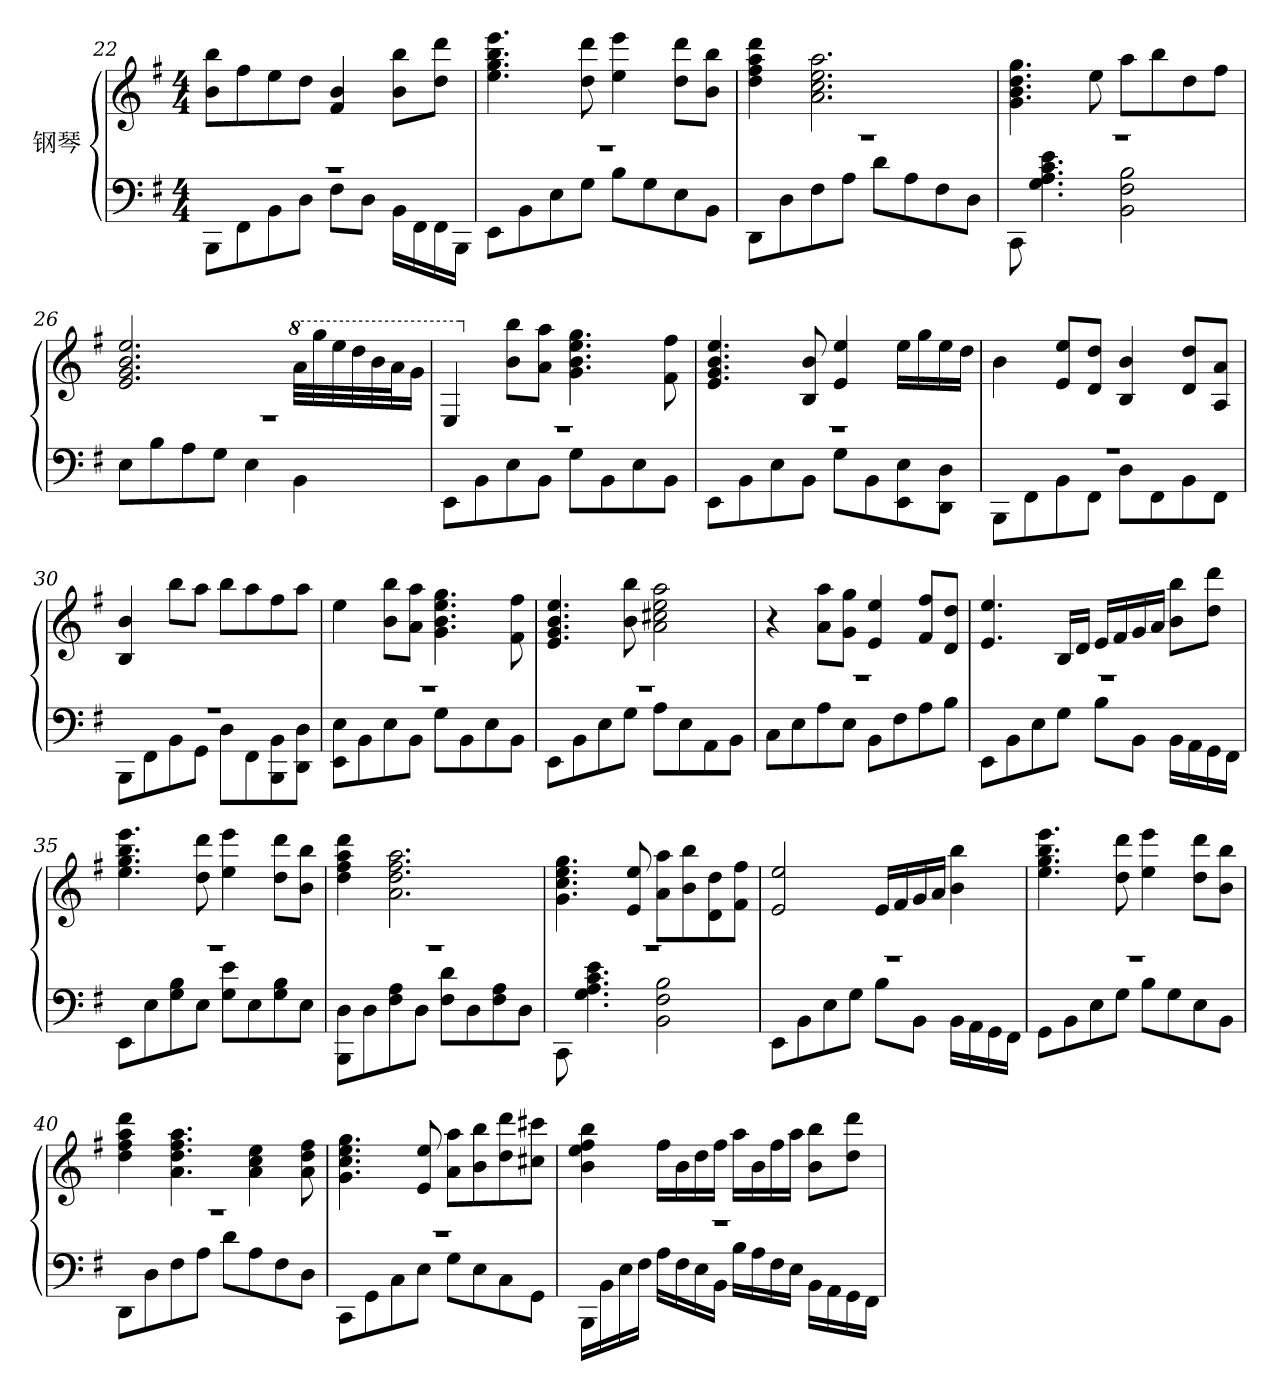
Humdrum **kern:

**kern	**kern
*part1	*part1
*staff2	*staff1
*I"钢琴	*
*clefF4	*clefG2
*k[f#]	*k[f#]
*M4/4	*M4/4
=22	=22
*^	*
1r	8BBB\L	8b\ 8bb\L
.	8FF#\	8ff#\
.	8BB\	8ee\
.	8D\J	8dd\J
.	8F#\L	4f#/ 4b/
.	8D\J	.
.	16BB\LL	8b\ 8bb\L
.	16FF#\	.
.	16FF#\	8dd\ 8ddd\J
.	16BBB\JJ	.
!!LO:LB:g=z
=23	=23	=23
1r	8EE\L	4.ee\ 4.gg\ 4.bb\ 4.eee\
.	8BB\	.
.	8E\	.
.	8G\J	8dd\ 8ddd\
.	8B\L	4ee\ 4eee\
.	8G\	.
.	8E\	8dd\ 8ddd\L
.	8BB\J	8b\ 8bb\J
=24	=24	=24
1r	8DD\L	4dd\ 4ff#\ 4aa\ 4ddd\
.	8D\	.
.	8F#\	2.a\ 2.cc\ 2.ee\ 2.aa\
.	8A\J	.
.	8d\L	.
.	8A\	.
.	8F#\	.
.	8D\J	.
=25	=25	=25
1r	8CC\	4.g\ 4.b\ 4.dd\ 4.gg\
.	4.G\ 4.A\ 4.c\ 4.e\	.
.	.	8ee\
.	2BB\ 2F#\ 2B\	8aa\L
.	.	8bb\
.	.	8dd\
.	.	8ff#\J
=26	=26	=26
1r	8E\L	2.e/ 2.g/ 2.b/ 2.ee/
.	8B\	.
.	8A\	.
.	8G\J	.
.	4E\	.
*	*	*8va
.	4BB\	32aa\LLL
.	.	32ggg\
.	.	32eee\
.	.	32ddd\
.	.	32bb\
.	.	32aa\J
.	.	16gg\JJ
!!LO:LB:g=z
=27	=27	=27
1r	8EE\L	4e/
.	8BB\	.
*	*	*X8va
.	8E\	8b\ 8bb\L
.	8BB\J	8a\ 8aa\J
.	8G\L	4.g\ 4.b\ 4.ee\ 4.gg\
.	8BB\	.
.	8E\	.
.	8BB\J	8f#\ 8ff#\
=28	=28	=28
1r	8EE\L	4.e/ 4.g/ 4.b/ 4.ee/
.	8BB\	.
.	8E\	.
.	8BB\J	8B/ 8b/
.	8G\L	4e/ 4ee/
.	8BB\	.
.	8EE\ 8E\	16ee\LL
.	.	16gg\
.	8DD\ 8D\J	16ee\
.	.	16dd\JJ
=29	=29	=29
1r	8BBB\L	4b\
.	8FF#\	.
.	8BB\	8e/ 8ee/L
.	8FF#\J	8d/ 8dd/J
.	8D\L	4B/ 4b/
.	8FF#\	.
.	8BB\	8d/ 8dd/L
.	8FF#\J	8A/ 8a/J
=30	=30	=30
1r	8BBB\L	4B/ 4b/
.	8FF#\	.
.	8BB\	8bb\L
.	8GG\J	8aa\J
.	8D\L	8bb\L
.	8FF#\	8aa\
.	8BBB\ 8BB\	8ff#\
.	8DD\ 8D\J	8aa\J
!!LO:LB:g=z
=31	=31	=31
1r	8EE\ 8E\L	4ee\
.	8BB\	.
.	8E\	8b\ 8bb\L
.	8BB\J	8a\ 8aa\J
.	8G\L	4.g\ 4.b\ 4.ee\ 4.gg\
.	8BB\	.
.	8E\	.
.	8BB\J	8f#\ 8ff#\
=32	=32	=32
1r	8EE\L	4.e/ 4.g/ 4.b/ 4.ee/
.	8BB\	.
.	8E\	.
.	8G\J	8b\ 8bb\
.	8A\L	2a\ 2cc#X\ 2ee\ 2aa\
.	8E\	.
.	8AA\	.
.	8BB\J	.
=33	=33	=33
1r	8C\L	4r
.	8E\	.
.	8A\	8a\ 8aa\L
.	8E\J	8g\ 8gg\J
.	8BB\L	4e/ 4ee/
.	8F#\	.
.	8A\	8f#/ 8ff#/L
.	8B\J	8d/ 8dd/J
=34	=34	=34
1r	8EE\L	4.e/ 4.ee/
.	8BB\	.
.	8E\	.
.	8G\J	16B/LL
.	.	16d/JJ
.	8B\L	16e/LL
.	.	16f#/
.	8BB\J	16g/
.	.	16a/JJ
.	16BB\LL	8b\ 8bb\L
.	16AA\	.
.	16GG\	8dd\ 8ddd\J
.	16FF#\JJ	.
!!LO:LB:g=z
=35	=35	=35
1r	8EE\L	4.ee\ 4.gg\ 4.bb\ 4.eee\
.	8E\	.
.	8G\ 8B\	.
.	8E\J	8dd\ 8ddd\
.	8G\ 8e\L	4ee\ 4eee\
.	8E\	.
.	8G\ 8B\	8dd\ 8ddd\L
.	8E\J	8b\ 8bb\J
=36	=36	=36
1r	8BBB\ 8D\L	4dd\ 4ff#\ 4aa\ 4ddd\
.	8D\	.
.	8F#\ 8A\	2.a\ 2.dd\ 2.ff#\ 2.aa\
.	8D\J	.
.	8F#\ 8d\L	.
.	8D\	.
.	8F#\ 8A\	.
.	8D\J	.
=37	=37	=37
1r	8CC\	4.g\ 4.cc\ 4.ee\ 4.gg\
.	4.G\ 4.A\ 4.c\ 4.e\	.
.	.	8e/ 8ee/
.	2BB\ 2F#\ 2B\	8a\ 8aa\L
.	.	8b\ 8bb\
.	.	8d\ 8dd\
.	.	8f#\ 8ff#\J
=38	=38	=38
1r	8EE\L	2e/ 2ee/
.	8BB\	.
.	8E\	.
.	8G\J	.
.	8B\L	16e/LL
.	.	16f#/
.	8BB\J	16g/
.	.	16a/JJ
.	16BB\LL	4b\ 4bb\
.	16AA\	.
.	16GG\	.
.	16FF#\JJ	.
!!LO:LB:g=z
=39	=39	=39
1r	8GG\L	4.ee\ 4.gg\ 4.bb\ 4.eee\
.	8BB\	.
.	8E\	.
.	8G\J	8dd\ 8ddd\
.	8B\L	4ee\ 4eee\
.	8G\	.
.	8E\	8dd\ 8ddd\L
.	8BB\J	8b\ 8bb\J
=40	=40	=40
1r	8DD\L	4dd\ 4ff#\ 4aa\ 4ddd\
.	8D\	.
.	8F#\	4.a\ 4.dd\ 4.ff#\ 4.aa\
.	8A\J	.
.	8d\L	.
.	8A\	4a\ 4cc\ 4ee\
.	8F#\	.
.	8D\J	8a\ 8dd\ 8ff#\
=41	=41	=41
1r	8CC\L	4.g\ 4.cc\ 4.ee\ 4.gg\
.	8GG\	.
.	8C\	.
.	8E\J	8e/ 8ee/
.	8G\L	8a\ 8aa\L
.	8E\	8b\ 8bb\
.	8C\	8dd\ 8ddd\
.	8GG\J	8cc#X\ 8ccc#X\J
!!LO:PB:g=z
=42	=42	=42
1r	16BBB\LL	4b\ 4ee\ 4ff#\ 4bb\
.	16BB\	.
.	16E\	.
.	16F#\JJ	.
.	16A\LL	16ff#\LL
.	16F#\	16b\
.	16E\	16dd\
.	16BB\JJ	16ff#\JJ
.	16B\LL	16aa\LL
.	16A\	16b\
.	16F#\	16ff#\
.	16E\JJ	16aa\JJ
.	16BB\LL	8b\ 8bb\L
.	16AA\	.
.	16GG\	8dd\ 8ddd\J
.	16FF#\JJ	.
*v	*v	*
=	=
*-	*-
